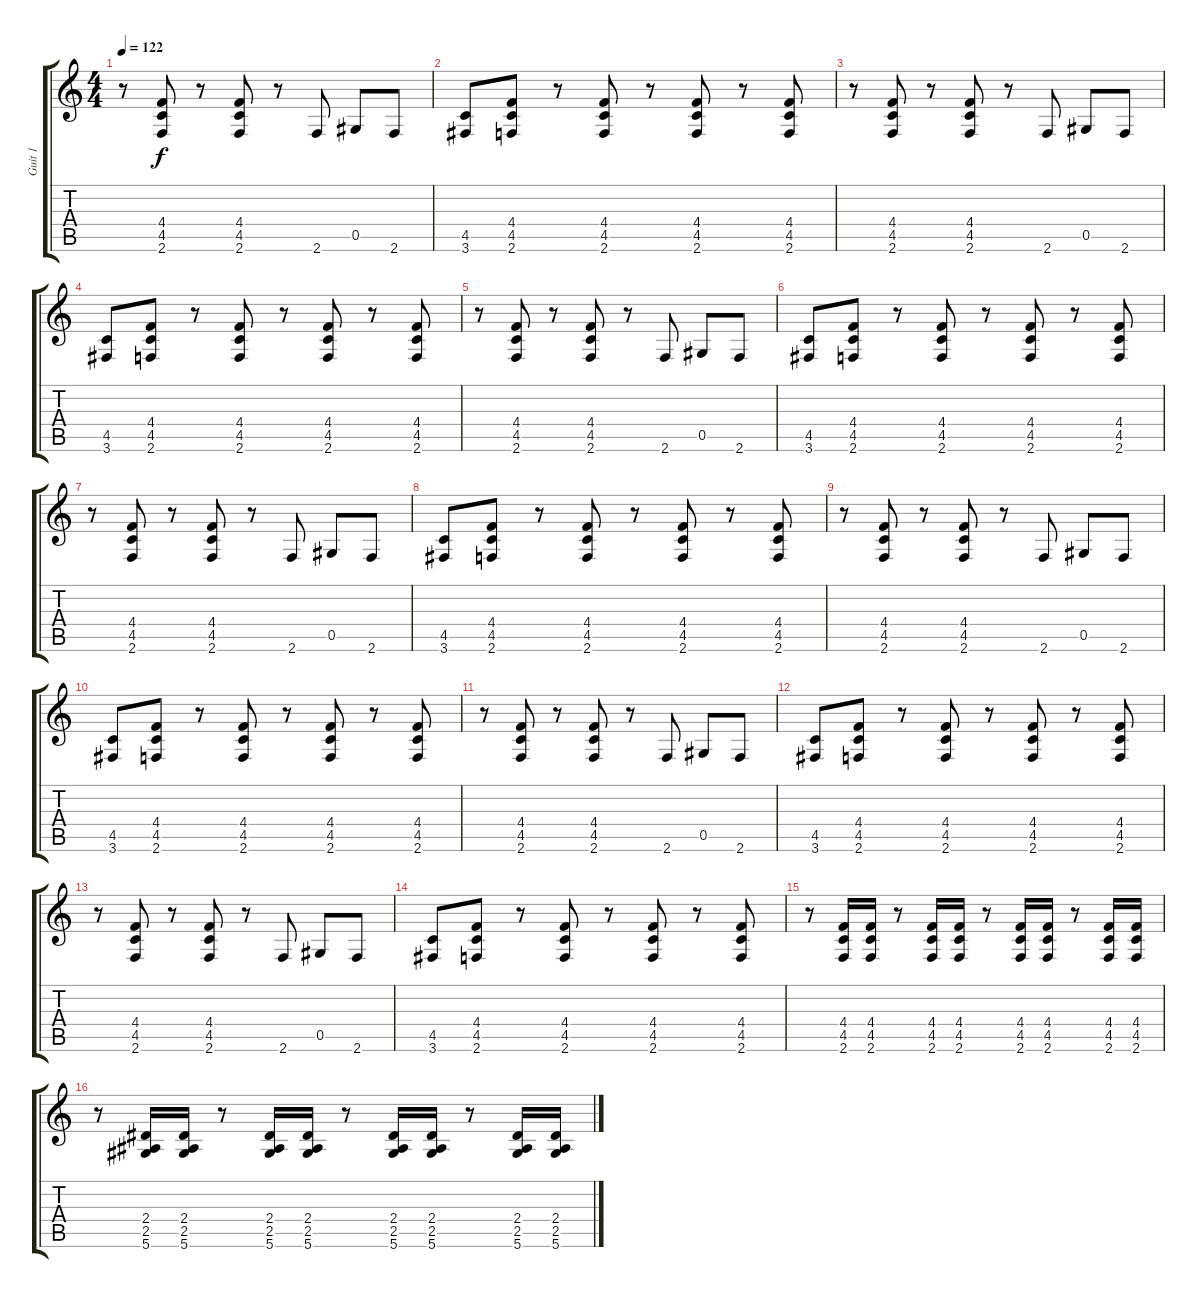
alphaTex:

\track ("Guit 1" "Guit 1") {instrument distortionguitar}
\staff {score tabs}
\tuning (Eb4 Bb3 Gb3 Db3 Ab2 Eb2) {hide}
\ts (4 4)
\tempo 122
\clef g2
\ks c
r.8{dy f} (4.4 4.5 2.6).8 r.8 (4.4 4.5 2.6).8 r.8 2.6.8 0.5.8 2.6.8 |
(4.5 3.6).8 (4.4 4.5 2.6).8 r.8 (4.4 4.5 2.6).8 r.8 (4.4 4.5 2.6).8 r.8 (4.4 4.5 2.6).8 |
r.8 (4.4 4.5 2.6).8 r.8 (4.4 4.5 2.6).8 r.8 2.6.8 0.5.8 2.6.8 |
(4.5 3.6).8 (4.4 4.5 2.6).8 r.8 (4.4 4.5 2.6).8 r.8 (4.4 4.5 2.6).8 r.8 (4.4 4.5 2.6).8 |
r.8 (4.4 4.5 2.6).8 r.8 (4.4 4.5 2.6).8 r.8 2.6.8 0.5.8 2.6.8 |
(4.5 3.6).8 (4.4 4.5 2.6).8 r.8 (4.4 4.5 2.6).8 r.8 (4.4 4.5 2.6).8 r.8 (4.4 4.5 2.6).8 |
r.8 (4.4 4.5 2.6).8 r.8 (4.4 4.5 2.6).8 r.8 2.6.8 0.5.8 2.6.8 |
(4.5 3.6).8 (4.4 4.5 2.6).8 r.8 (4.4 4.5 2.6).8 r.8 (4.4 4.5 2.6).8 r.8 (4.4 4.5 2.6).8 |
r.8 (4.4 4.5 2.6).8 r.8 (4.4 4.5 2.6).8 r.8 2.6.8 0.5.8 2.6.8 |
(4.5 3.6).8 (4.4 4.5 2.6).8 r.8 (4.4 4.5 2.6).8 r.8 (4.4 4.5 2.6).8 r.8 (4.4 4.5 2.6).8 |
r.8 (4.4 4.5 2.6).8 r.8 (4.4 4.5 2.6).8 r.8 2.6.8 0.5.8 2.6.8 |
(4.5 3.6).8 (4.4 4.5 2.6).8 r.8 (4.4 4.5 2.6).8 r.8 (4.4 4.5 2.6).8 r.8 (4.4 4.5 2.6).8 |
r.8 (4.4 4.5 2.6).8 r.8 (4.4 4.5 2.6).8 r.8 2.6.8 0.5.8 2.6.8 |
(4.5 3.6).8 (4.4 4.5 2.6).8 r.8 (4.4 4.5 2.6).8 r.8 (4.4 4.5 2.6).8 r.8 (4.4 4.5 2.6).8 |
r.8 (4.4 4.5 2.6).16 (4.4 4.5 2.6).16 r.8 (4.4 4.5 2.6).16 (4.4 4.5 2.6).16 r.8 (4.4 4.5 2.6).16 (4.4 4.5 2.6).16 r.8 (4.4 4.5 2.6).16 (4.4 4.5 2.6).16 |
r.8 (2.4 2.5 5.6).16 (2.4 2.5 5.6).16 r.8 (2.4 2.5 5.6).16 (2.4 2.5 5.6).16 r.8 (2.4 2.5 5.6).16 (2.4 2.5 5.6).16 r.8 (2.4 2.5 5.6).16 (2.4 2.5 5.6).16
